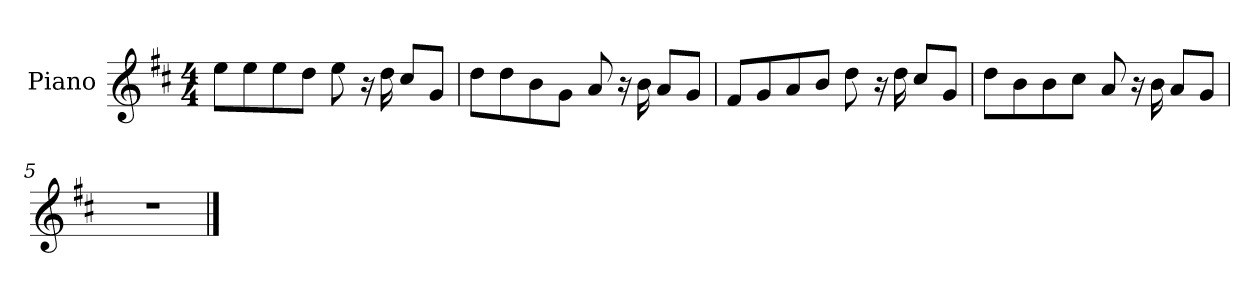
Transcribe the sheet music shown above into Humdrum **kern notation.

**kern
*part1
*staff1
*I"Piano
*I'P-no
*clefG2
*k[f#c#]
*M4/4
*MM95
=1
8ee\L
8ee\
8ee\
8dd\J
8ee\
16r
16dd\
8cc#/L
8g/J
=2
8dd\L
8dd\
8b\
8g\J
8a/
16r
16b\
8a/L
8g/J
=3
8f#/L
8g/
8a/
8b/J
8dd\
16r
16dd\
8cc#/L
8g/J
=4
8dd\L
8b\
8b\
8cc#\J
8a/
16r
16b\
8a/L
8g/J
=5
1r
==
*-
